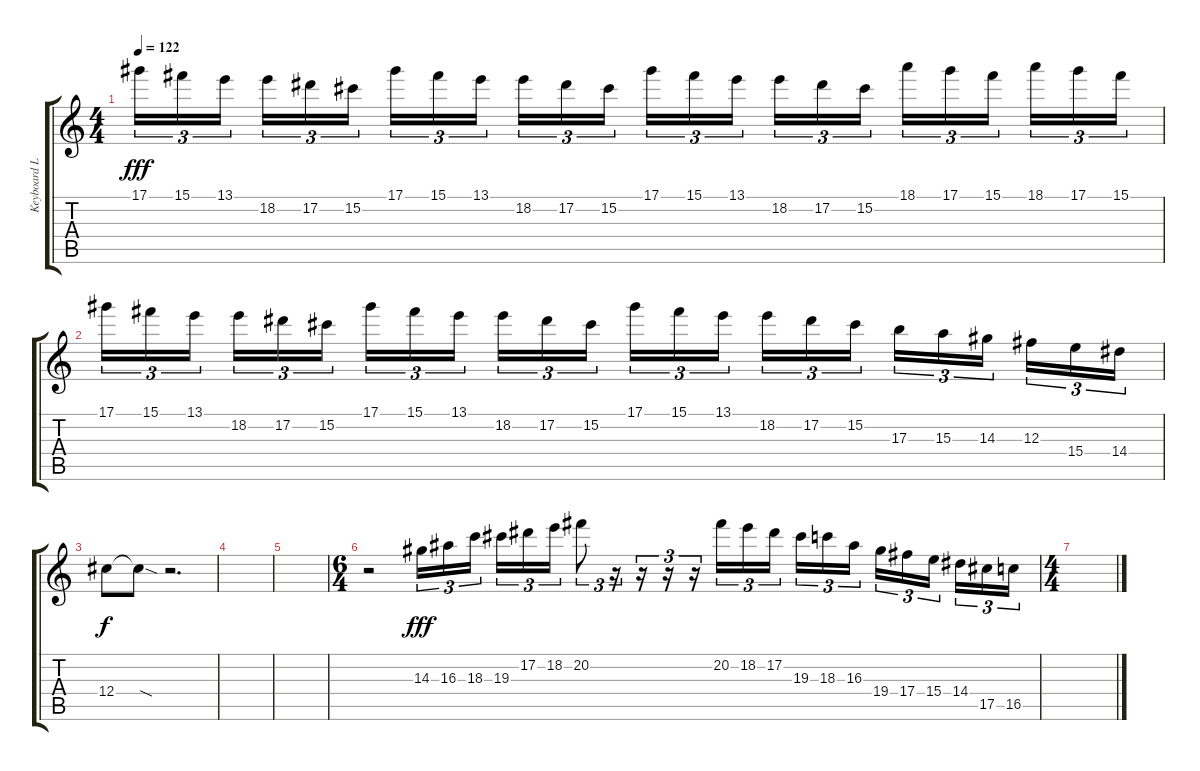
\track ("Keyboard Lead - Octave" "Keyboard L") {instrument lead1square}
\staff {score tabs}
\tuning (Eb5 Bb4 Gb4 Db4 Ab3 Eb3) {hide}
\ts (4 4)
\tempo 122
\clef g2
\ks c
17.1.16{tu (3 2) dy fff} 15.1.16{tu (3 2)} 13.1.16{tu (3 2) beam splitsecondary} 18.2.16{tu (3 2)} 17.2.16{tu (3 2)} 15.2.16{tu (3 2)} 17.1.16{tu (3 2)} 15.1.16{tu (3 2)} 13.1.16{tu (3 2) beam splitsecondary} 18.2.16{tu (3 2)} 17.2.16{tu (3 2)} 15.2.16{tu (3 2)} 17.1.16{tu (3 2)} 15.1.16{tu (3 2)} 13.1.16{tu (3 2) beam splitsecondary} 18.2.16{tu (3 2)} 17.2.16{tu (3 2)} 15.2.16{tu (3 2)} 18.1.16{tu (3 2)} 17.1.16{tu (3 2)} 15.1.16{tu (3 2) beam splitsecondary} 18.1.16{tu (3 2)} 17.1.16{tu (3 2)} 15.1.16{tu (3 2)} |
17.1.16{tu (3 2)} 15.1.16{tu (3 2)} 13.1.16{tu (3 2) beam splitsecondary} 18.2.16{tu (3 2)} 17.2.16{tu (3 2)} 15.2.16{tu (3 2)} 17.1.16{tu (3 2)} 15.1.16{tu (3 2)} 13.1.16{tu (3 2) beam splitsecondary} 18.2.16{tu (3 2)} 17.2.16{tu (3 2)} 15.2.16{tu (3 2)} 17.1.16{tu (3 2)} 15.1.16{tu (3 2)} 13.1.16{tu (3 2) beam splitsecondary} 18.2.16{tu (3 2)} 17.2.16{tu (3 2)} 15.2.16{tu (3 2)} 17.3.16{tu (3 2)} 15.3.16{tu (3 2)} 14.3.16{tu (3 2) beam splitsecondary} 12.3.16{tu (3 2)} 15.4.16{tu (3 2)} 14.4.16{tu (3 2)} |
12.4.8{dy f} 12.4{sod t}.8 r.2{d} |
|
|
\ts (6 4)
r.2 14.3.16{tu (3 2) dy fff} 16.3.16{tu (3 2)} 18.3.16{tu (3 2) beam splitsecondary} 19.3.16{tu (3 2)} 17.2.16{tu (3 2)} 18.2.16{tu (3 2)} 20.2.8{tu (3 2)} r.16{tu (3 2)} r.16{tu (3 2)} r.16{tu (3 2)} r.16{tu (3 2)} 20.2.16{tu (3 2)} 18.2.16{tu (3 2)} 17.2.16{tu (3 2) beam splitsecondary} 19.3.16{tu (3 2)} 18.3.16{tu (3 2)} 16.3.16{tu (3 2) beam splitsecondary} 19.4.16{tu (3 2)} 17.4.16{tu (3 2)} 15.4.16{tu (3 2) beam splitsecondary} 14.4.16{tu (3 2)} 17.5.16{tu (3 2)} 16.5.16{tu (3 2)} |
\ts (4 4)
